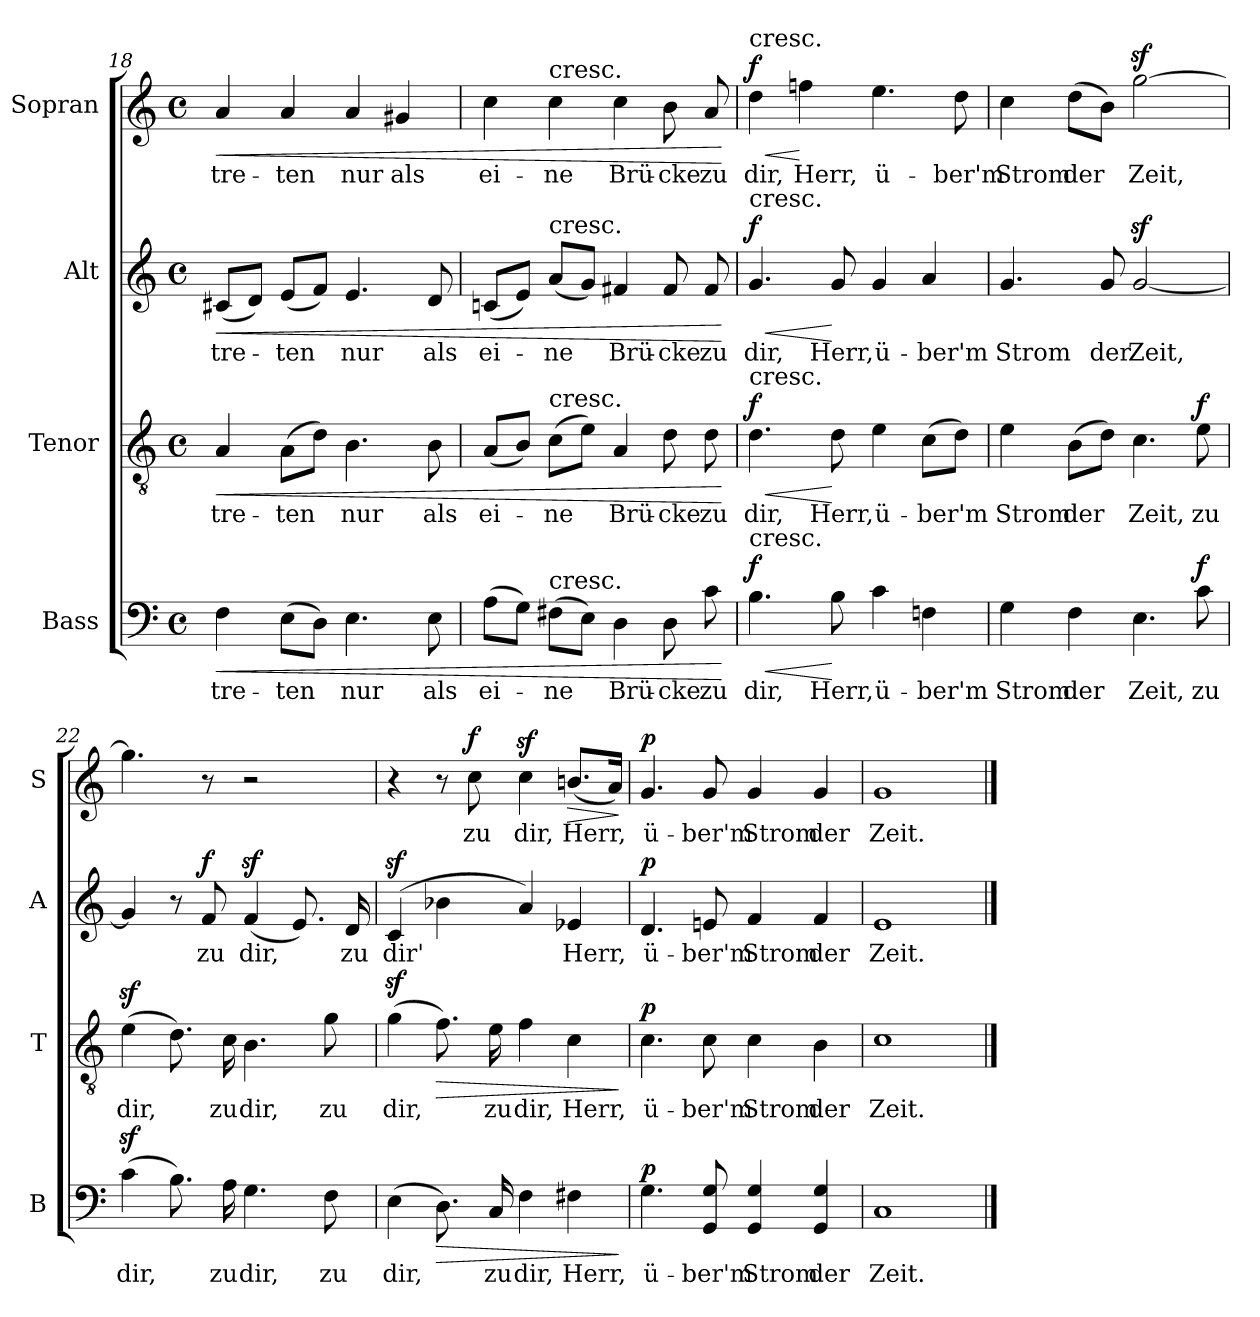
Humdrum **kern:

**kern	**text	**dynam	**kern	**text	**dynam	**kern	**text	**dynam	**kern	**text	**dynam
*part4	*part4	*part4	*part3	*part3	*part3	*part2	*part2	*part2	*part1	*part1	*part1
*staff4	*staff4	*staff4	*staff3	*staff3	*staff3	*staff2	*staff2	*staff2	*staff1	*staff1	*staff1
*I"Bass	*	*	*I"Tenor	*	*	*I"Alt	*	*	*I"Sopran	*	*
*I'B	*	*	*I'T	*	*	*I'A	*	*	*I'S	*	*
!!LO:LB:g=z
*clefF4	*	*	*clefGv2	*	*	*clefG2	*	*	*clefG2	*	*
*k[]	*	*	*k[]	*	*	*k[]	*	*	*k[]	*	*
*M4/4	*	*	*M4/4	*	*	*M4/4	*	*	*M4/4	*	*
*met(c)	*	*	*met(c)	*	*	*met(c)	*	*	*met(c)	*	*
=18	=18	=18	=18	=18	=18	=18	=18	=18	=18	=18	=18
!	!	!LO:HP:b	!	!	!LO:HP:b	!	!	!LO:HP:b	!	!	!LO:HP:b
4F\	-tre-	<	4A/	-tre-	<	(8c#X/L	-tre-	<	4a/	-tre-	<
.	.	.	.	.	.	8d/J)	.	.	.	.	.
(8E\L	-ten	.	(8A\L	-ten	.	(8e/L	-ten	.	4a/	-ten	.
8D\J)	.	.	8d\J)	.	.	8f/J)	.	.	.	.	.
4.E\	nur	.	4.B\	nur	.	4.e/	nur	.	4a/	nur	.
.	.	.	.	.	.	.	.	.	4g#X/	als	.
8E\	als	.	8B\	als	.	8d/	als	.	.	.	.
=19	=19	=19	=19	=19	=19	=19	=19	=19	=19	=19	=19
(8A\L	ei-	.	(8A/L	ei-	.	(8cn/L	ei-	.	4cc\	ei-	.
8G\J)	.	.	8B/J)	.	.	8e/J)	.	.	.	.	.
!	!	!	!	!	!	!	!	!	!LO:TX:a:t=cresc.	!	!
!	!	!	!	!	!	!LO:TX:a:t=cresc.	!	!	!	!	!
!	!	!	!LO:TX:a:t=cresc.	!	!	!	!	!	!	!	!
!LO:TX:a:t=cresc.	!	!	!	!	!	!	!	!	!	!	!
(8F#X\L	-ne	.	(8c\L	-ne	.	(8a/L	-ne	.	4cc\	-ne	.
8E\J)	.	.	8e\J)	.	.	8g/J)	.	.	.	.	.
4D\	Brü-	.	4A/	Brü-	.	4f#X/	Brü-	.	4cc\	Brü-	.
8D\	-cke	.	8d\	-cke	.	8f#/	-cke	.	8b\	-cke	.
8c\	zu	.	8d\	zu	.	8f#/	zu	.	8a/	zu	.
.	.	[	.	.	[	.	.	[	.	.	[
=20	=20	=20	=20	=20	=20	=20	=20	=20	=20	=20	=20
!	!	!	!	!	!	!	!	!	!LO:TX:a:t=cresc.	!	!
!	!	!	!	!	!	!LO:TX:a:t=cresc.	!	!	!	!	!
!	!	!	!LO:TX:a:t=cresc.	!	!	!	!	!	!	!	!
!LO:TX:a:t=cresc.	!	!	!	!	!	!	!	!	!	!	!
!	!	!LO:HP:b	!	!	!LO:HP:b	!	!	!LO:HP:b	!	!	!LO:HP:b
!	!	!LO:DY:n=1:a	!	!	!LO:DY:n=1:a	!	!	!LO:DY:n=1:a	!	!	!LO:DY:n=1:a
4.B\	dir,	< f	4.d\	dir,	< f	4.g/	dir,	< f	4dd\	dir,	< f
.	.	.	.	.	.	.	.	.	4ffn\	Herr,	[
8B\	Herr,	[	8d\	Herr,	[	8g/	Herr,	[	.	.	.
4c\	ü-	.	4e\	ü-	.	4g/	ü-	.	4.ee\	ü-	.
4Fn\	-ber'm	.	(8c\L	-ber'm	.	4a/	-ber'm	.	.	.	.
.	.	.	8d\J)	.	.	.	.	.	8dd\	-ber'm	.
=21	=21	=21	=21	=21	=21	=21	=21	=21	=21	=21	=21
4G\	Strom	.	4e\	Strom	.	4.g/	Strom	.	4cc\	Strom	.
4F\	der	.	(8B\L	der	.	.	.	.	(8dd\L	der	.
.	.	.	8d\J)	.	.	8g/	der	.	8b\J)	.	.
4.E\	Zeit,	.	4.c\	Zeit,	.	[2gz>/	Zeit,	.	[2ggz>\	Zeit,	.
!	!	!LO:DY:a	!	!	!LO:DY:a	!	!	!	!	!	!
8c\	zu	f	8e\	zu	f	.	.	.	.	.	.
!!LO:PB:g=z
=22	=22	=22	=22	=22	=22	=22	=22	=22	=22	=22	=22
(4cz>\	dir,	.	(4ez>\	dir,	.	4g/]	.	.	4.gg\]	.	.
8.B\)	.	.	8.d\)	.	.	8r	.	.	.	.	.
!	!	!	!	!	!	!	!	!LO:DY:a	!	!	!
.	.	.	.	.	.	8f/	zu	f	8r	.	.
16A\	zu	.	16c\	zu	.	.	.	.	.	.	.
4.G\	dir,	.	4.B\	dir,	.	(4fz>/	dir,	.	2r	.	.
.	.	.	.	.	.	8.e/)	.	.	.	.	.
8F\	zu	.	8g\	zu	.	.	.	.	.	.	.
.	.	.	.	.	.	16d/	zu	.	.	.	.
=23	=23	=23	=23	=23	=23	=23	=23	=23	=23	=23	=23
(4E\	dir,	.	(4gz>\	dir,	.	(4cz>/	dir'	.	4r	.	.
!	!	!LO:HP:b	!	!	!LO:HP:b	!	!	!	!	!	!
8.D\)	.	>	8.f\)	.	>	4b-X\	.	.	8r	.	.
!	!	!	!	!	!	!	!	!	!	!	!LO:DY:a
.	.	.	.	.	.	.	.	.	8cc\	zu	f
16C/	zu	.	16e\	zu	.	.	.	.	.	.	.
4F\	dir,	.	4f\	dir,	.	4a/)	.	.	4ccz>\	dir,	.
!	!	!	!	!	!	!	!	!	!	!	!LO:HP:b
4F#X\	Herr,	.	4c\	Herr,	.	4e-X/	Herr,	.	(8.bn/L	Herr,	>
.	.	.	.	.	.	.	.	.	16a/Jk)	.	.
.	.	]	.	.	]	.	.	.	.	.	]
=24	=24	=24	=24	=24	=24	=24	=24	=24	=24	=24	=24
!	!	!LO:DY:a	!	!	!LO:DY:a	!	!	!LO:DY:a	!	!	!LO:DY:a
4.G\	ü-	p	4.c\	ü-	p	4.d/	ü-	p	4.g/	ü-	p
8GG/ 8G/	-ber'm	.	8c\	-ber'm	.	8en/	-ber'm	.	8g/	-ber'm	.
4GG/ 4G/	Strom	.	4c\	Strom	.	4f/	Strom	.	4g/	Strom	.
4GG/ 4G/	der	.	4B\	der	.	4f/	der	.	4g/	der	.
=25	=25	=25	=25	=25	=25	=25	=25	=25	=25	=25	=25
1C	Zeit.	.	1c	Zeit.	.	1e	Zeit.	.	1g	Zeit.	.
==	==	==	==	==	==	==	==	==	==	==	==
*-	*-	*-	*-	*-	*-	*-	*-	*-	*-	*-	*-
